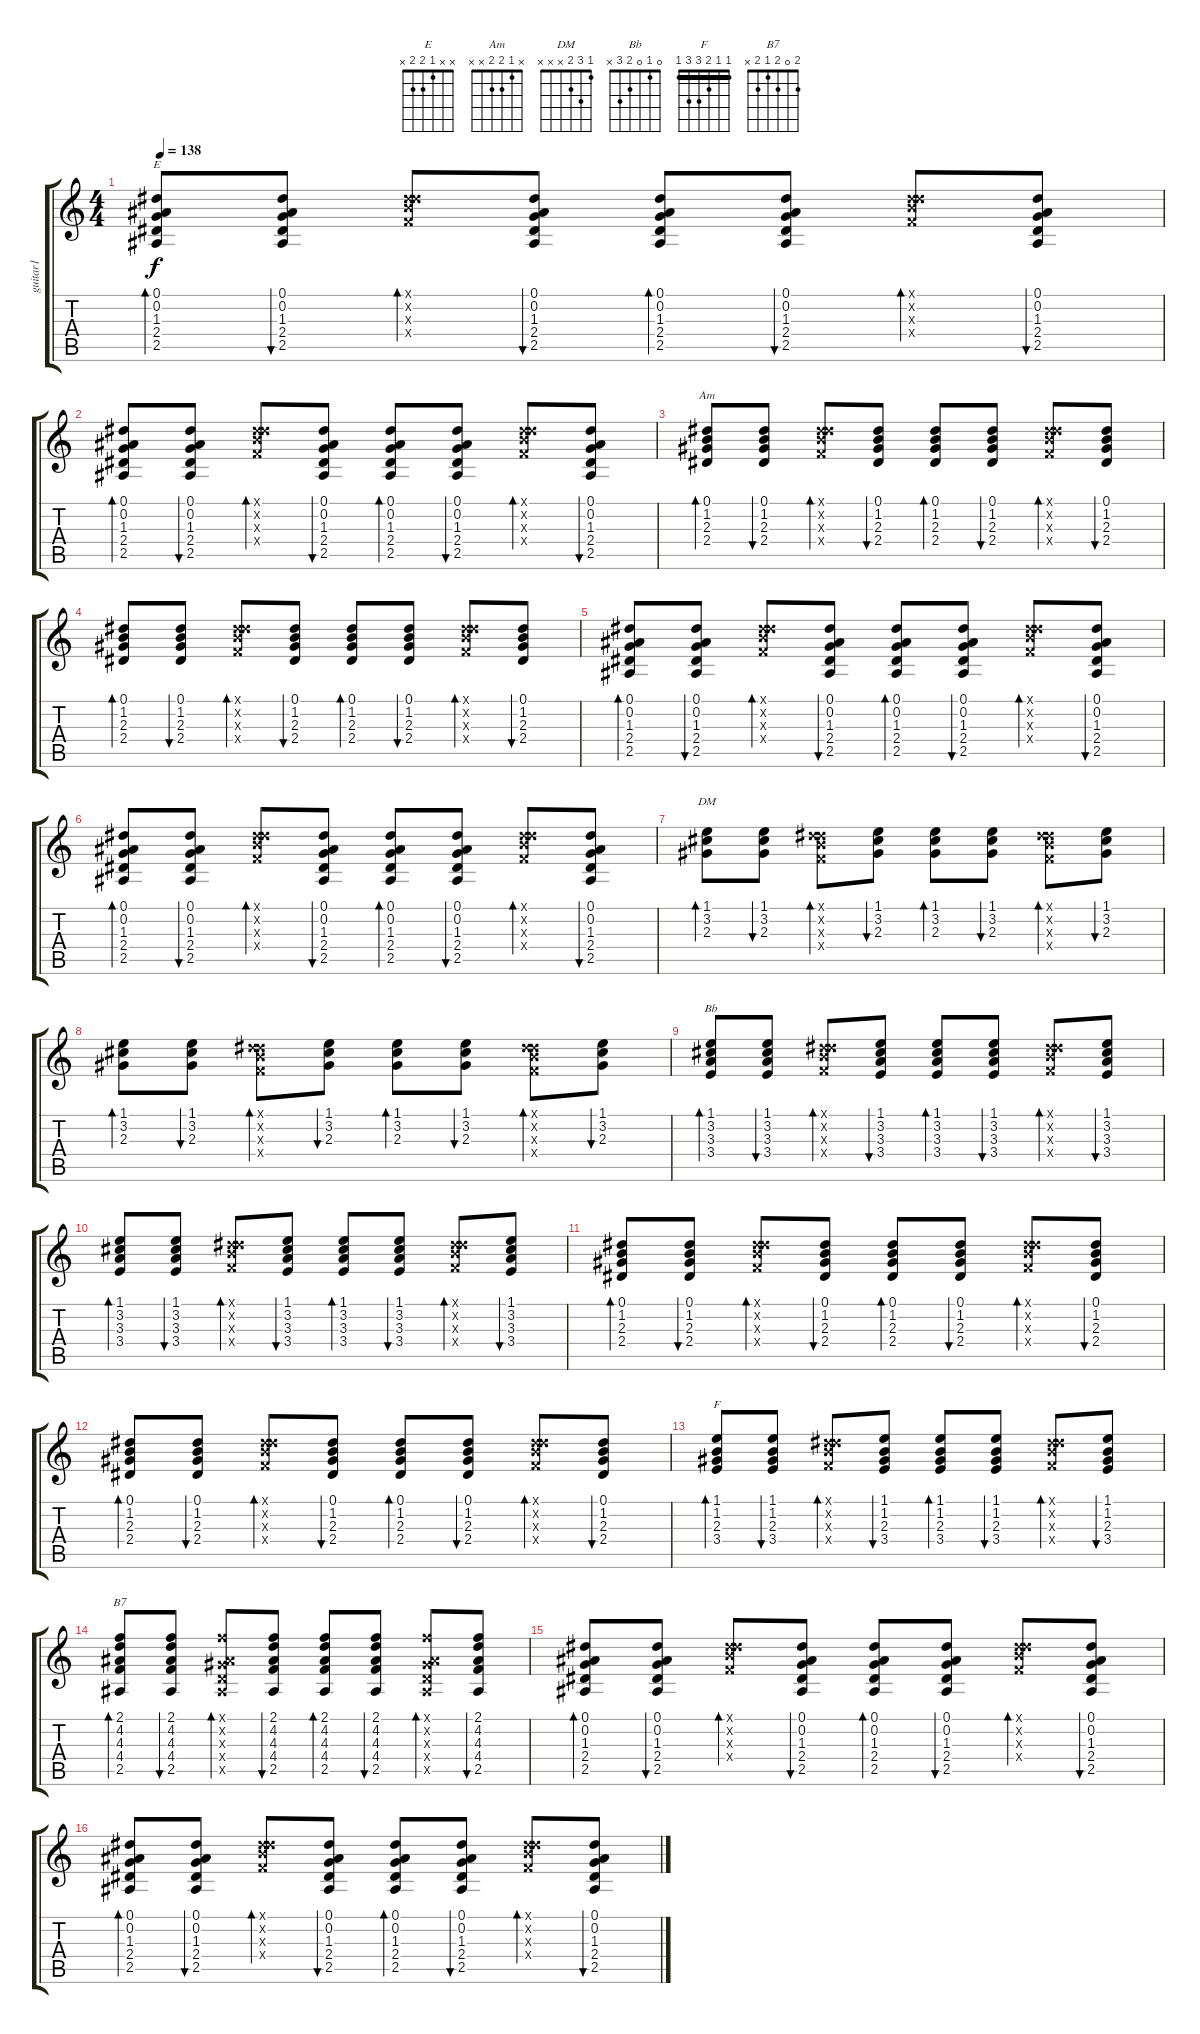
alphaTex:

\track ("guitar1" "guitar1") {instrument acousticguitarsteel}
\staff {score tabs}
\tuning (Eb4 Bb3 Gb3 Db3 Ab2 Eb2) {hide}
\chord ("E" x x 1 2 2 x)
\chord ("Am" x 1 2 2 x x)
\chord ("DM" 1 3 2 x x x)
\chord ("Bb" 0 1 0 2 3 x)
\chord ("F" 1 1 2 3 3 1) {barre 1}
\chord ("B7" 2 0 2 1 2 x)
\ts (4 4)
\tempo 138
\clef g2
\ks c
(0.1 0.2 1.3 2.4 2.5).8{bd 60 ch "E" dy f} (0.1 0.2 1.3 2.4 2.5).8{bu 60} (0.1{x} 5.2{x} 5.3{x} 4.4{x}).8{bd 60} (0.1 0.2 1.3 2.4 2.5).8{bu 60} (0.1 0.2 1.3 2.4 2.5).8{bd 60} (0.1 0.2 1.3 2.4 2.5).8{bu 60} (0.1{x} 5.2{x} 5.3{x} 4.4{x}).8{bd 60} (0.1 0.2 1.3 2.4 2.5).8{bu 60} |
(0.1 0.2 1.3 2.4 2.5).8{bd 60} (0.1 0.2 1.3 2.4 2.5).8{bu 60} (0.1{x} 5.2{x} 5.3{x} 4.4{x}).8{bd 60} (0.1 0.2 1.3 2.4 2.5).8{bu 60} (0.1 0.2 1.3 2.4 2.5).8{bd 60} (0.1 0.2 1.3 2.4 2.5).8{bu 60} (0.1{x} 5.2{x} 5.3{x} 4.4{x}).8{bd 60} (0.1 0.2 1.3 2.4 2.5).8{bu 60} |
(0.1 1.2 2.3 2.4).8{bd 60 ch "Am"} (0.1 1.2 2.3 2.4).8{bu 60} (0.1{x} 5.2{x} 5.3{x} 4.4{x}).8{bd 60} (0.1 1.2 2.3 2.4).8{bu 60} (0.1 1.2 2.3 2.4).8{bd 60} (0.1 1.2 2.3 2.4).8{bu 60} (0.1{x} 5.2{x} 5.3{x} 4.4{x}).8{bd 60} (0.1 1.2 2.3 2.4).8{bu 60} |
(0.1 1.2 2.3 2.4).8{bd 60} (0.1 1.2 2.3 2.4).8{bu 60} (0.1{x} 5.2{x} 5.3{x} 4.4{x}).8{bd 60} (0.1 1.2 2.3 2.4).8{bu 60} (0.1 1.2 2.3 2.4).8{bd 60} (0.1 1.2 2.3 2.4).8{bu 60} (0.1{x} 5.2{x} 5.3{x} 4.4{x}).8{bd 60} (0.1 1.2 2.3 2.4).8{bu 60} |
(0.1 0.2 1.3 2.4 2.5).8{bd 60} (0.1 0.2 1.3 2.4 2.5).8{bu 60} (0.1{x} 5.2{x} 5.3{x} 4.4{x}).8{bd 60} (0.1 0.2 1.3 2.4 2.5).8{bu 60} (0.1 0.2 1.3 2.4 2.5).8{bd 60} (0.1 0.2 1.3 2.4 2.5).8{bu 60} (0.1{x} 5.2{x} 5.3{x} 4.4{x}).8{bd 60} (0.1 0.2 1.3 2.4 2.5).8{bu 60} |
(0.1 0.2 1.3 2.4 2.5).8{bd 60} (0.1 0.2 1.3 2.4 2.5).8{bu 60} (0.1{x} 5.2{x} 5.3{x} 4.4{x}).8{bd 60} (0.1 0.2 1.3 2.4 2.5).8{bu 60} (0.1 0.2 1.3 2.4 2.5).8{bd 60} (0.1 0.2 1.3 2.4 2.5).8{bu 60} (0.1{x} 5.2{x} 5.3{x} 4.4{x}).8{bd 60} (0.1 0.2 1.3 2.4 2.5).8{bu 60} |
(1.1 3.2 2.3).8{bd 60 ch "DM"} (1.1 3.2 2.3).8{bu 60} (0.1{x} 5.2{x} 5.3{x} 4.4{x}).8{bd 60} (1.1 3.2 2.3).8{bu 60} (1.1 3.2 2.3).8{bd 60} (1.1 3.2 2.3).8{bu 60} (0.1{x} 5.2{x} 5.3{x} 4.4{x}).8{bd 60} (1.1 3.2 2.3).8{bu 60} |
(1.1 3.2 2.3).8{bd 60} (1.1 3.2 2.3).8{bu 60} (0.1{x} 5.2{x} 5.3{x} 4.4{x}).8{bd 60} (1.1 3.2 2.3).8{bu 60} (1.1 3.2 2.3).8{bd 60} (1.1 3.2 2.3).8{bu 60} (0.1{x} 5.2{x} 5.3{x} 4.4{x}).8{bd 60} (1.1 3.2 2.3).8{bu 60} |
(1.1 3.2 3.3 3.4).8{bd 60 ch "Bb"} (1.1 3.2 3.3 3.4).8{bu 60} (0.1{x} 5.2{x} 5.3{x} 4.4{x}).8{bd 60} (1.1 3.2 3.3 3.4).8{bu 60} (1.1 3.2 3.3 3.4).8{bd 60} (1.1 3.2 3.3 3.4).8{bu 60} (0.1{x} 5.2{x} 5.3{x} 4.4{x}).8{bd 60} (1.1 3.2 3.3 3.4).8{bu 60} |
(1.1 3.2 3.3 3.4).8{bd 60} (1.1 3.2 3.3 3.4).8{bu 60} (0.1{x} 5.2{x} 5.3{x} 4.4{x}).8{bd 60} (1.1 3.2 3.3 3.4).8{bu 60} (1.1 3.2 3.3 3.4).8{bd 60} (1.1 3.2 3.3 3.4).8{bu 60} (0.1{x} 5.2{x} 5.3{x} 4.4{x}).8{bd 60} (1.1 3.2 3.3 3.4).8{bu 60} |
(0.1 1.2 2.3 2.4).8{bd 60} (0.1 1.2 2.3 2.4).8{bu 60} (0.1{x} 5.2{x} 5.3{x} 4.4{x}).8{bd 60} (0.1 1.2 2.3 2.4).8{bu 60} (0.1 1.2 2.3 2.4).8{bd 60} (0.1 1.2 2.3 2.4).8{bu 60} (0.1{x} 5.2{x} 5.3{x} 4.4{x}).8{bd 60} (0.1 1.2 2.3 2.4).8{bu 60} |
(0.1 1.2 2.3 2.4).8{bd 60} (0.1 1.2 2.3 2.4).8{bu 60} (0.1{x} 5.2{x} 5.3{x} 4.4{x}).8{bd 60} (0.1 1.2 2.3 2.4).8{bu 60} (0.1 1.2 2.3 2.4).8{bd 60} (0.1 1.2 2.3 2.4).8{bu 60} (0.1{x} 5.2{x} 5.3{x} 4.4{x}).8{bd 60} (0.1 1.2 2.3 2.4).8{bu 60} |
(1.1 1.2 2.3 3.4).8{bd 60 ch "F"} (1.1 1.2 2.3 3.4).8{bu 60} (0.1{x} 5.2{x} 5.3{x} 4.4{x}).8{bd 60} (1.1 1.2 2.3 3.4).8{bu 60} (1.1 1.2 2.3 3.4).8{bd 60} (1.1 1.2 2.3 3.4).8{bu 60} (0.1{x} 5.2{x} 5.3{x} 4.4{x}).8{bd 60} (1.1 1.2 2.3 3.4).8{bu 60} |
(2.1 4.2 4.3 4.4 2.5).8{bd 60 ch "B7"} (2.1 4.2 4.3 4.4 2.5).8{bu 60} (2.1{x} 0.2{x} 2.3{x} 1.4{x} 2.5{x}).8{bd 60} (2.1 4.2 4.3 4.4 2.5).8{bu 60} (2.1 4.2 4.3 4.4 2.5).8{bd 60} (2.1 4.2 4.3 4.4 2.5).8{bu 60} (2.1{x} 0.2{x} 2.3{x} 1.4{x} 2.5{x}).8{bd 60} (2.1 4.2 4.3 4.4 2.5).8{bu 60} |
(0.1 0.2 1.3 2.4 2.5).8{bd 60} (0.1 0.2 1.3 2.4 2.5).8{bu 60} (0.1{x} 5.2{x} 5.3{x} 4.4{x}).8{bd 60} (0.1 0.2 1.3 2.4 2.5).8{bu 60} (0.1 0.2 1.3 2.4 2.5).8{bd 60} (0.1 0.2 1.3 2.4 2.5).8{bu 60} (0.1{x} 5.2{x} 5.3{x} 4.4{x}).8{bd 60} (0.1 0.2 1.3 2.4 2.5).8{bu 60} |
(0.1 0.2 1.3 2.4 2.5).8{bd 60} (0.1 0.2 1.3 2.4 2.5).8{bu 60} (0.1{x} 5.2{x} 5.3{x} 4.4{x}).8{bd 60} (0.1 0.2 1.3 2.4 2.5).8{bu 60} (0.1 0.2 1.3 2.4 2.5).8{bd 60} (0.1 0.2 1.3 2.4 2.5).8{bu 60} (0.1{x} 5.2{x} 5.3{x} 4.4{x}).8{bd 60} (0.1 0.2 1.3 2.4 2.5).8{bu 60}
